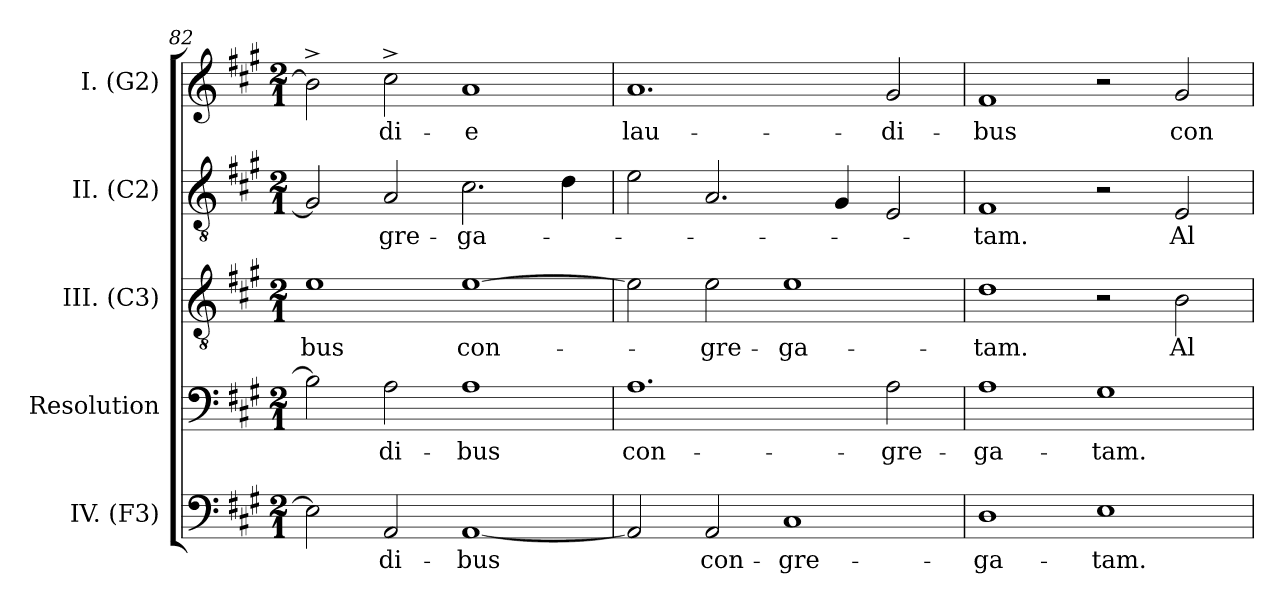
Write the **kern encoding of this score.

**kern	**text	**kern	**text	**kern	**text	**kern	**text	**kern	**text
*part5	*part5	*part4	*part4	*part3	*part3	*part2	*part2	*part1	*part1
*staff5	*staff5	*staff4	*staff4	*staff3	*staff3	*staff2	*staff2	*staff1	*staff1
*I"IV. (F3)	*	*I"Resolution	*	*I"III. (C3)	*	*I"II. (C2)	*	*I"I. (G2)	*
*I'IV.	*	*I'Res.	*	*I'III.	*	*I'II.	*	*I'I.	*
*clefF4	*	*clefF4	*	*clefGv2	*	*clefGv2	*	*clefG2	*
*k[f#c#g#]	*	*k[f#c#g#]	*	*k[f#c#g#]	*	*k[f#c#g#]	*	*k[f#c#g#]	*
*A:	*	*A:	*	*A:	*	*A:	*	*A:	*
*M2/1	*	*M2/1	*	*M2/1	*	*M2/1	*	*M2/1	*
=82	=82	=82	=82	=82	=82	=82	=82	=82	=82
!	!	!	!	!	!LO:LY:b:cj	!	!	!	!
2E\]	.	2B\]	.	1e	-bus	2G#/]	.	2b^<\]	.
!	!LO:LY:b:cj	!	!LO:LY:b:cj	!	!	!	!LO:LY:b:cj	!	!LO:LY:b:cj
2AA/	-di-	2A\	-di-	.	.	2A/	-gre-	2cc#^<\	-di-
!	!LO:LY:b:cj	!	!LO:LY:b:cj	!	!LO:LY:b:cj	!	!LO:LY:b:cj	!	!LO:LY:b:rj
[<1AA	-bus	1A	-bus	[>1e	con-	2.c#\	-ga-	1a	-e
.	.	.	.	.	.	4d\	.	.	.
=83	=83	=83	=83	=83	=83	=83	=83	=83	=83
!	!	!	!LO:LY:b:cj	!	!	!	!	!	!LO:LY:b:cj
2AA/]	.	1.A	con-	2e\]	.	2e\	.	1.a	lau-
!	!LO:LY:b:cj	!	!	!	!LO:LY:b:cj	!	!	!	!
2AA/	con-	.	.	2e\	-gre-	2.A/	.	.	.
!	!LO:LY:b:cj	!	!	!	!LO:LY:b:cj	!	!	!	!
1C#	-gre-	.	.	1e	-ga-	.	.	.	.
.	.	.	.	.	.	4G#/	.	.	.
!	!	!	!LO:LY:b:cj	!	!	!	!	!	!LO:LY:b:cj
.	.	2A\	-gre-	.	.	2E/	.	2g#/	-di-
=84	=84	=84	=84	=84	=84	=84	=84	=84	=84
!	!LO:LY:b:cj	!	!LO:LY:b:cj	!	!LO:LY:b:cj	!	!LO:LY:b:cj	!	!LO:LY:b:cj
1D	-ga-	1A	-ga-	1d	-tam.	1F#	-tam.	1f#	-bus
!	!LO:LY:b:cj	!	!LO:LY:b:cj	!	!	!	!	!	!
1E	-tam.	1G#	-tam.	2r	.	2r	.	2r	.
!	!	!	!	!	!LO:LY:b:cj	!	!LO:LY:b:cj	!	!LO:LY:b:cj
.	.	.	.	2B\	Al-	2E/	Al-	2g#/	con-
=	=	=	=	=	=	=	=	=	=
*-	*-	*-	*-	*-	*-	*-	*-	*-	*-
